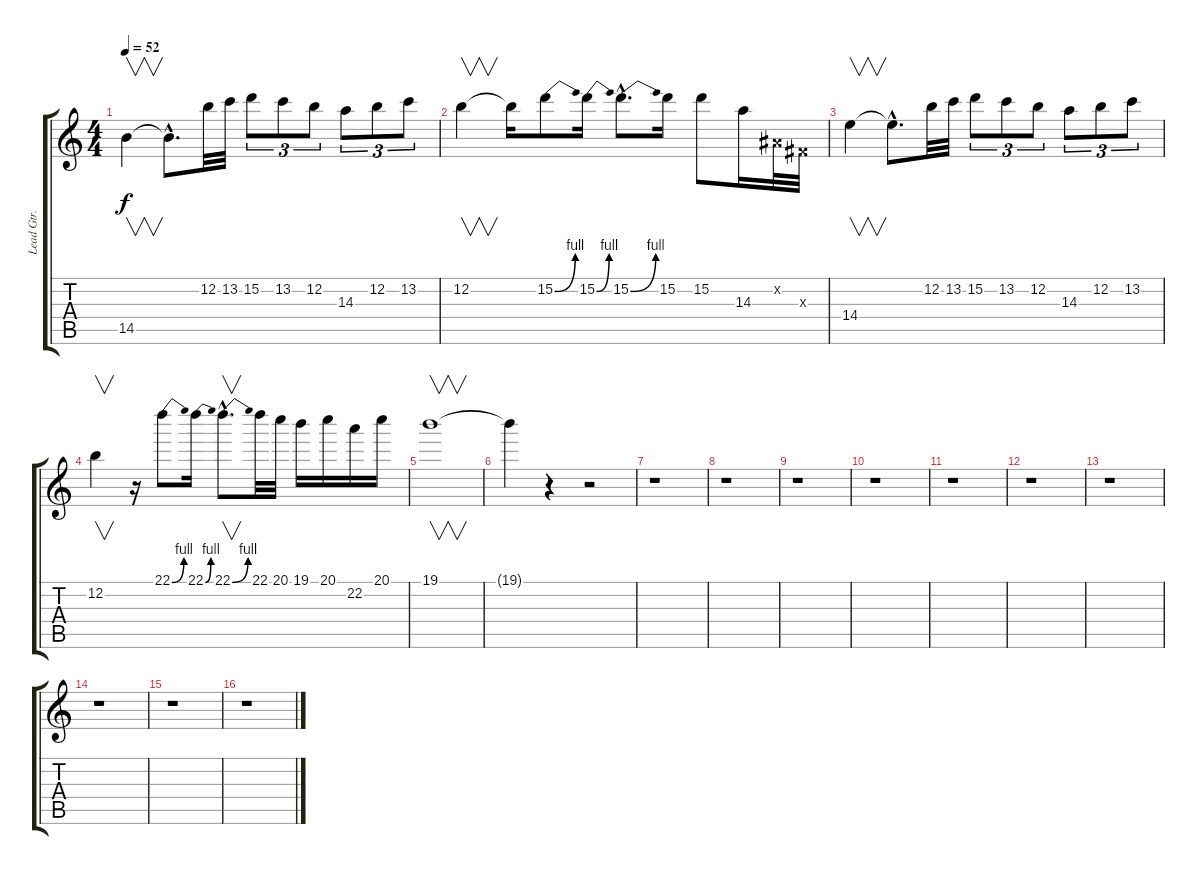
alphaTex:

\track ("Lead Gtr." "Lead Gtr.") {instrument overdrivenguitar}
\staff {score tabs}
\tuning (E4 B3 G3 D3 A2 E2) {hide}
\ts (4 4)
\tempo 52
\clef g2
\ks c
14.5.4{v dy f} 14.5{hac t}.8{d} 12.2.32 13.2.32 15.2.8{tu (3 2)} 13.2.8{tu (3 2)} 12.2.8{tu (3 2)} 14.3.8{tu (3 2)} 12.2.8{tu (3 2)} 13.2.8{tu (3 2)} |
12.2.4{v} 12.2{t}.16 15.2{be (bend 0 0 60 4)}.8 15.2{be (bend 0 0 60 4)}.16 15.2{be (bend 0 0 60 4) hac}.8{d} 15.2.16 15.2.8 14.3.16 -1.2{x}.32 -1.3{x}.32 |
14.4.4{v} 14.4{hac t}.8{d} 12.2.32 13.2.32 15.2.8{tu (3 2)} 13.2.8{tu (3 2)} 12.2.8{tu (3 2)} 14.3.8{tu (3 2)} 12.2.8{tu (3 2)} 13.2.8{tu (3 2)} |
12.2.4{v} r.16 22.1{be (bend 0 0 60 4)}.8 22.1{be (bend 0 0 60 4)}.16 22.1{be (bend 0 0 60 4) hac}.8{v d} 22.1.32 20.1.32 19.1.16 20.1.16 22.2.16 20.1.16 |
19.1.1{v} |
19.1{t}.4 r.4 r.2 |
r.1 |
r.1 |
r.1 |
r.1 |
r.1 |
r.1 |
r.1 |
r.1 |
r.1 |
r.1
